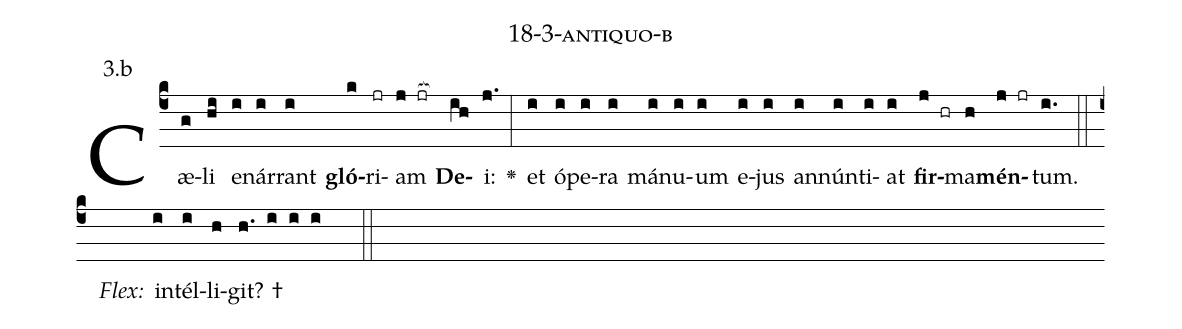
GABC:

name: 18-3-antiquo-b;
annotation: 3.b;
%%
(c4)Cæ(g)li(hi) e(i)nár(i)rant(i) <b>gló</b>(k)ri(jr)am(j jr[ocb:1{]) <b>De</b>(ih[ocb:0}])i:(j.) <v>\greheightstar</v>(:) et(i) ó(i)pe(i)ra(i) má(i)nu(i)um(i) e(i)jus(i) an(i)nún(i)ti(i)at(i) <b>fir</b>(j hr)ma(h)<b>mén</b>(j jr)tum.(i.) (::)
<i>Flex:</i>()  in(i)tél(i)li(h)git? †(h. i i i  ::)

%E(i) u(i) o(j) u(h) a(j) e.(i.) (::)
